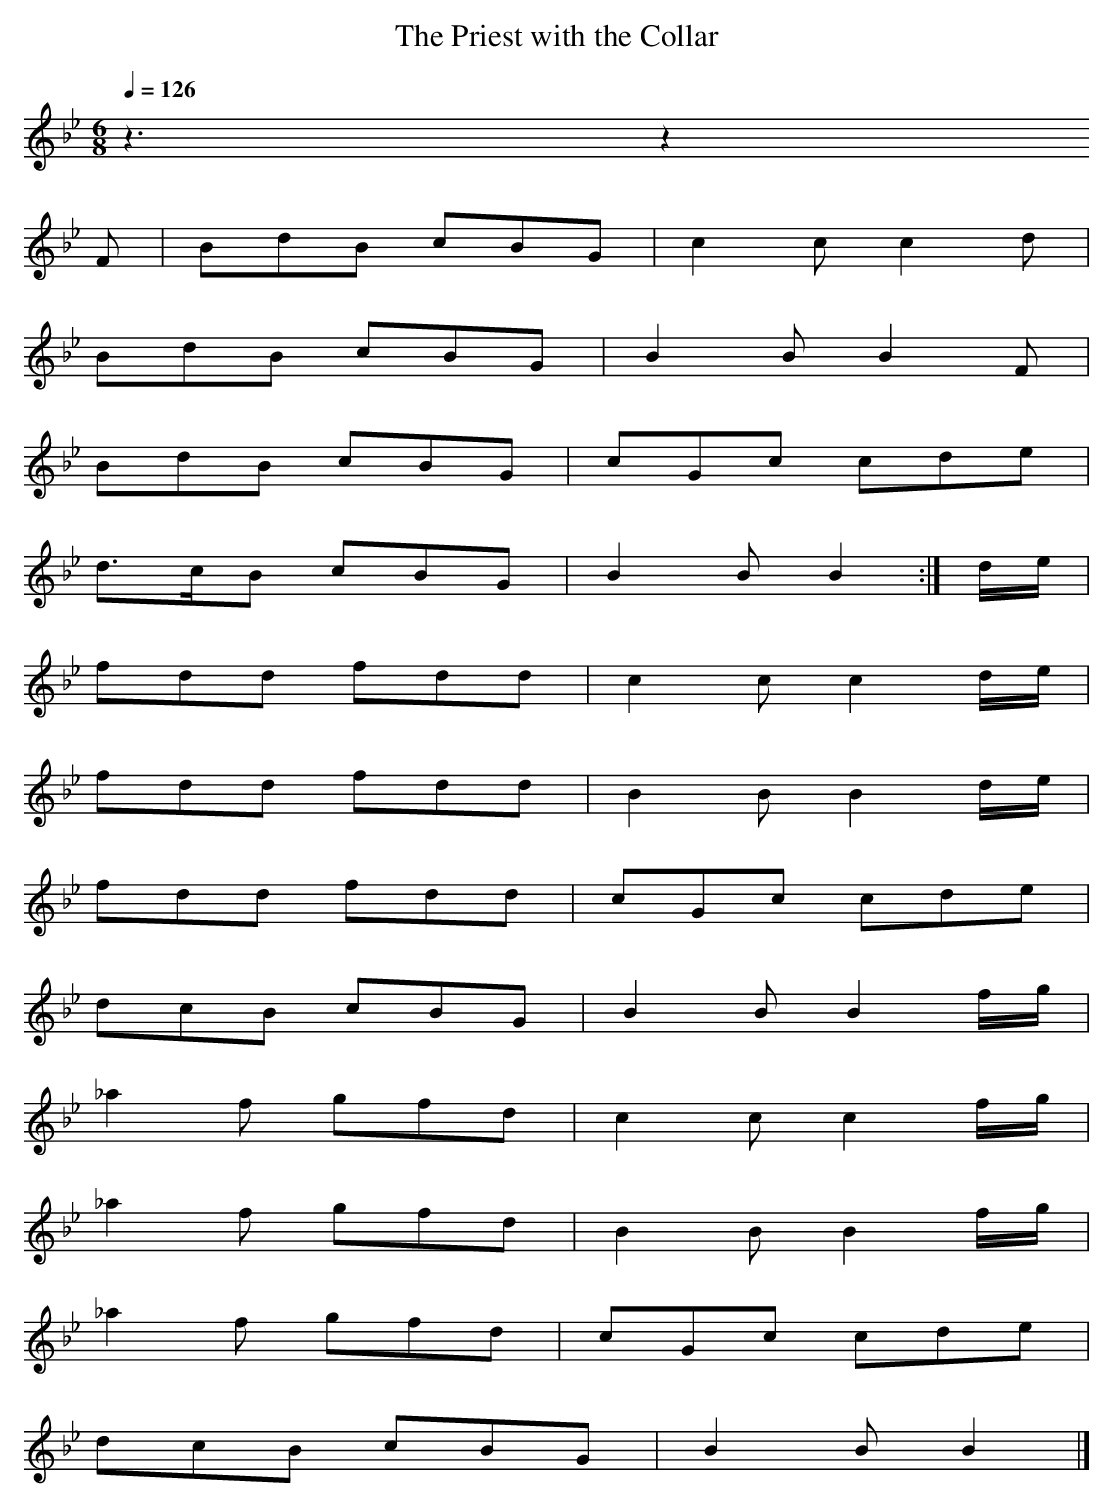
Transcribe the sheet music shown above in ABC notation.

X:1
T: The Priest with the Collar
M: 6/8
L: 1/8
Q: 1/4=126
K: Bb % 2 flats
V: 1
z3 z2
F | BdB cBG | c2c c2d |
BdB cBG | B2B B2F |
BdB cBG | cGc cde |
d>cB cBG | B2B B2 :| d/e/ |
fdd fdd | c2c c2d/e/ |
fdd fdd | B2B B2d/e/ |
fdd fdd | cGc cde |
dcB cBG | B2B B2f/g/ |
_a2f gfd | c2c c2f/g/ |
_a2f gfd | B2B B2f/g/ |
_a2f gfd | cGc cde |
dcB cBG | B2B B2 |]
